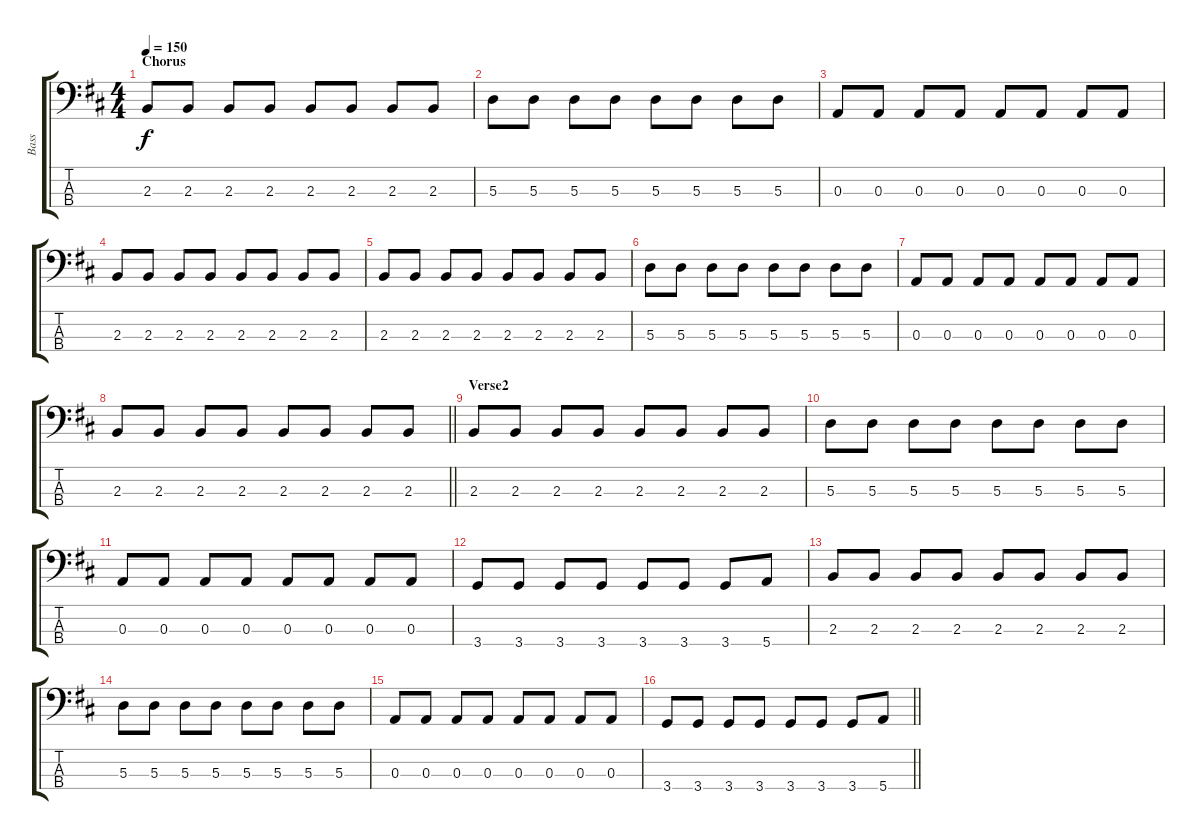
\track ("Bass" "Bass") {instrument electricbassfinger}
\staff {score tabs}
\tuning (G2 D2 A1 E1) {hide}
\ts (4 4)
\section ("" "Chorus")
\tempo 150
\clef f4
\ks d
2.3.8{dy f} 2.3.8 2.3.8 2.3.8 2.3.8 2.3.8 2.3.8 2.3.8 |
5.3.8 5.3.8 5.3.8 5.3.8 5.3.8 5.3.8 5.3.8 5.3.8 |
0.3.8 0.3.8 0.3.8 0.3.8 0.3.8 0.3.8 0.3.8 0.3.8 |
2.3.8 2.3.8 2.3.8 2.3.8 2.3.8 2.3.8 2.3.8 2.3.8 |
2.3.8 2.3.8 2.3.8 2.3.8 2.3.8 2.3.8 2.3.8 2.3.8 |
5.3.8 5.3.8 5.3.8 5.3.8 5.3.8 5.3.8 5.3.8 5.3.8 |
0.3.8 0.3.8 0.3.8 0.3.8 0.3.8 0.3.8 0.3.8 0.3.8 |
\barLineRight lightlight
2.3.8 2.3.8 2.3.8 2.3.8 2.3.8 2.3.8 2.3.8 2.3.8 |
\section ("" "Verse2")
2.3.8 2.3.8 2.3.8 2.3.8 2.3.8 2.3.8 2.3.8 2.3.8 |
5.3.8 5.3.8 5.3.8 5.3.8 5.3.8 5.3.8 5.3.8 5.3.8 |
0.3.8 0.3.8 0.3.8 0.3.8 0.3.8 0.3.8 0.3.8 0.3.8 |
3.4.8 3.4.8 3.4.8 3.4.8 3.4.8 3.4.8 3.4.8 5.4.8 |
2.3.8 2.3.8 2.3.8 2.3.8 2.3.8 2.3.8 2.3.8 2.3.8 |
5.3.8 5.3.8 5.3.8 5.3.8 5.3.8 5.3.8 5.3.8 5.3.8 |
0.3.8 0.3.8 0.3.8 0.3.8 0.3.8 0.3.8 0.3.8 0.3.8 |
\barLineRight lightlight
3.4.8 3.4.8 3.4.8 3.4.8 3.4.8 3.4.8 3.4.8 5.4.8
